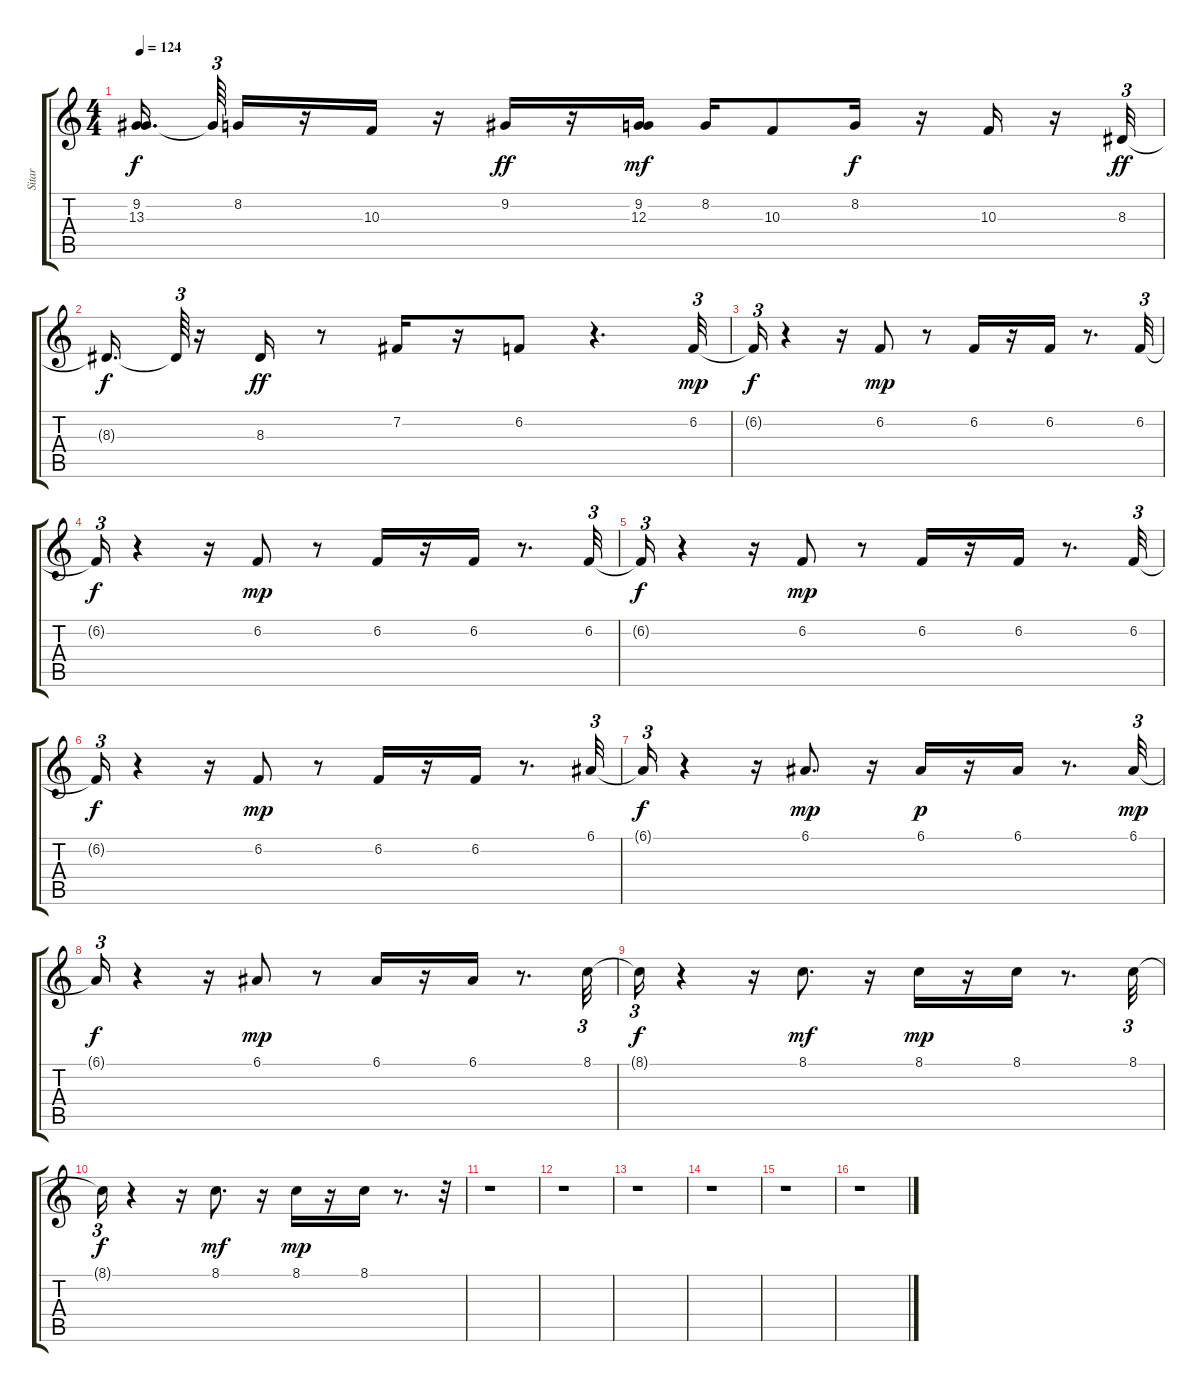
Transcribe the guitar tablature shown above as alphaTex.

\track ("Sitar" "Sitar") {instrument sitar}
\staff {score tabs}
\tuning (E4 B3 G3 D3 A2 E2) {hide}
\ts (4 4)
\tempo 124
\clef g2
\ks c
(9.2{t} 13.3{t}).16{d dy f beam splitsecondary} 13.3{t}.64{tu (3 2)} 8.2.16 r.16 10.3.16 r.16 9.2.16{dy ff} r.16 (9.2 12.3).16{dy mf} 8.2.16 10.3.8 8.2.16{dy f} r.16 10.3.16 r.16 8.3.32{tu (3 2) dy ff} |
8.3{t}.16{d dy f} 8.3{t}.64{tu (3 2)} r.16 8.3.16{dy ff} r.8 7.2.16 r.16 6.2.8 r.4{d} 6.2.32{tu (3 2) dy mp} |
6.2{t}.16{tu (3 2) dy f} r.4 r.16 6.2.8{dy mp} r.8 6.2.16 r.16 6.2.16 r.8{d} 6.2.32{tu (3 2)} |
6.2{t}.16{tu (3 2) dy f} r.4 r.16 6.2.8{dy mp} r.8 6.2.16 r.16 6.2.16 r.8{d} 6.2.32{tu (3 2)} |
6.2{t}.16{tu (3 2) dy f} r.4 r.16 6.2.8{dy mp} r.8 6.2.16 r.16 6.2.16 r.8{d} 6.2.32{tu (3 2)} |
6.2{t}.16{tu (3 2) dy f} r.4 r.16 6.2.8{dy mp} r.8 6.2.16 r.16 6.2.16 r.8{d} 6.1.32{tu (3 2)} |
6.1{t}.16{tu (3 2) dy f} r.4 r.16 6.1.8{d dy mp} r.16 6.1.16{dy p} r.16 6.1.16 r.8{d} 6.1.32{tu (3 2) dy mp} |
6.1{t}.16{tu (3 2) dy f} r.4 r.16 6.1.8{dy mp} r.8 6.1.16 r.16 6.1.16 r.8{d} 8.1.32{tu (3 2)} |
8.1{t}.16{tu (3 2) dy f} r.4 r.16 8.1.8{d dy mf} r.16 8.1.16{dy mp} r.16 8.1.16 r.8{d} 8.1.32{tu (3 2)} |
8.1{t}.16{tu (3 2) dy f} r.4 r.16 8.1.8{d dy mf} r.16 8.1.16{dy mp} r.16 8.1.16 r.8{d} r.32{tu (3 2)} |
r.1 |
r.1 |
r.1 |
r.1 |
r.1 |
r.1
